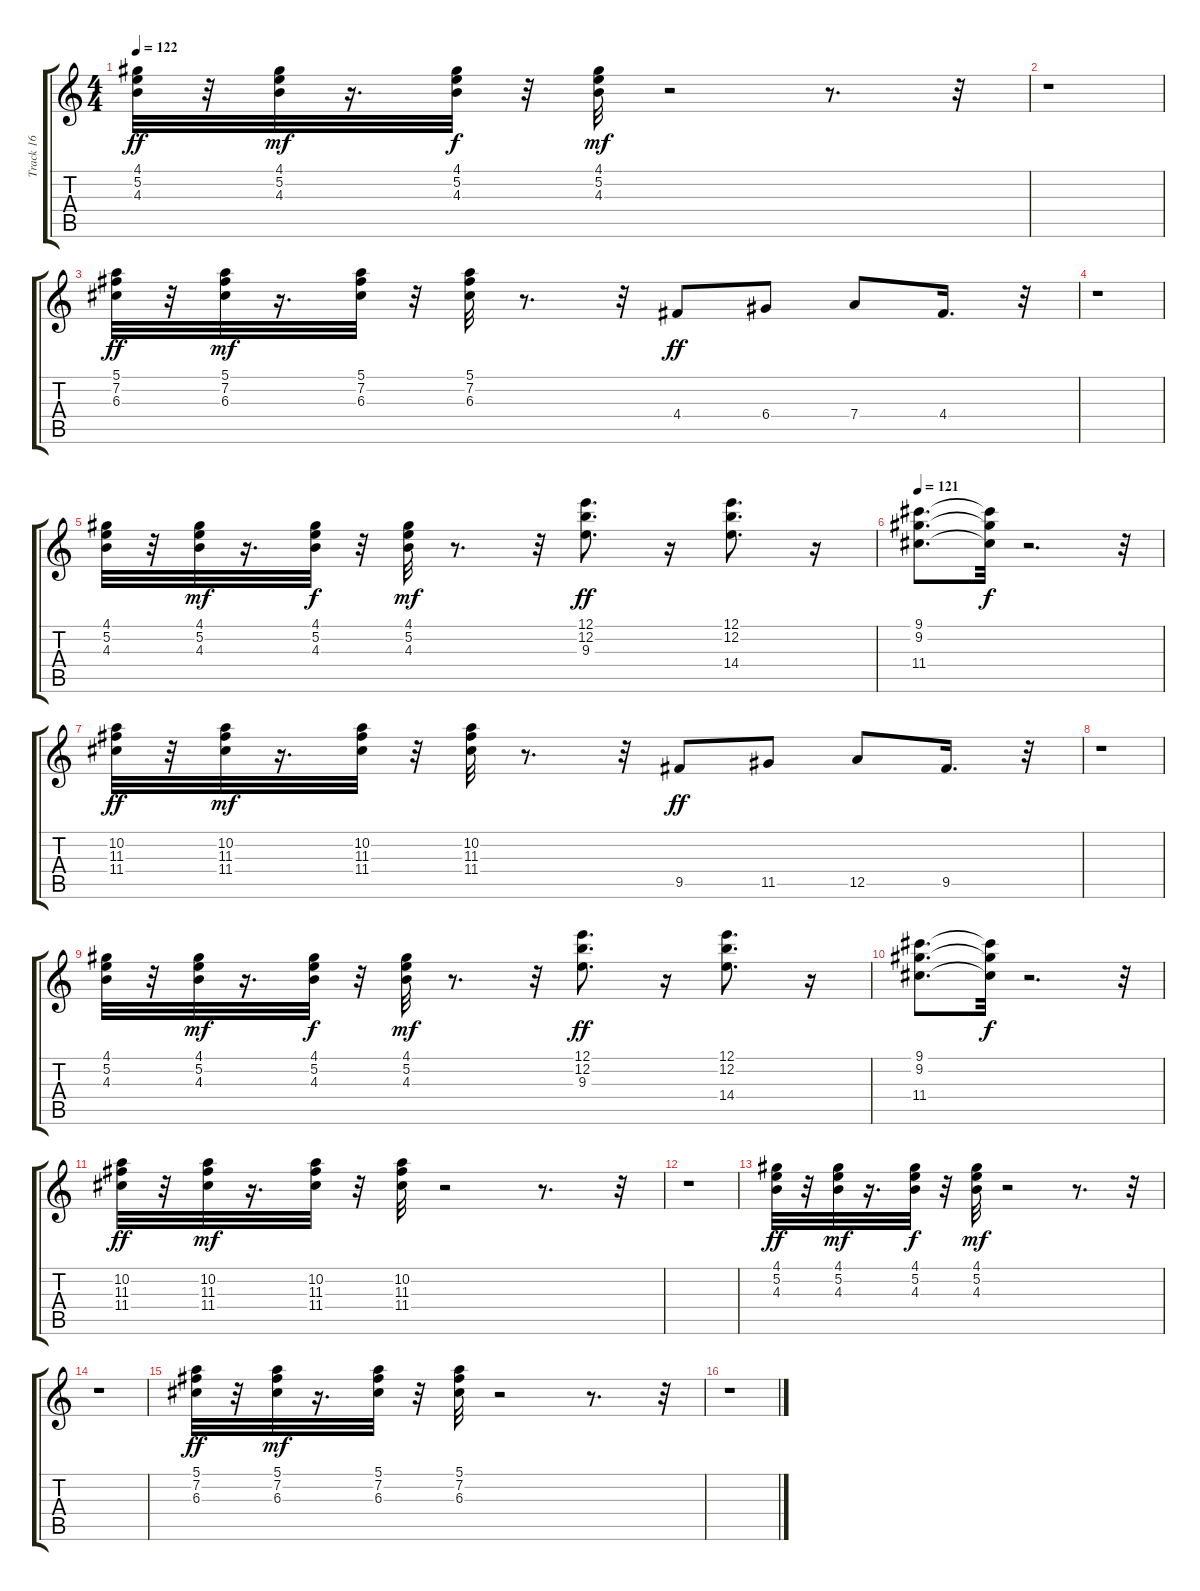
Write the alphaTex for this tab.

\track ("Track 16" "Track 16") {instrument overdrivenguitar}
\staff {score tabs}
\tuning (E4 B3 G3 D3 A2 E2) {hide}
\ts (4 4)
\tempo 122
\clef g2
\ks c
(4.1 5.2 4.3).32{dy ff} r.32 (4.1 5.2 4.3).32{dy mf} r.16{d} (4.1 5.2 4.3).32{dy f} r.32 (4.1 5.2 4.3).32{dy mf} r.2 r.8{d} r.32 |
r.1 |
(5.1 7.2 6.3).32{dy ff} r.32 (5.1 7.2 6.3).32{dy mf} r.16{d} (5.1 7.2 6.3).32 r.32 (5.1 7.2 6.3).32 r.8{d} r.32 4.4.8{dy ff} 6.4.8 7.4.8 4.4.16{d} r.32 |
r.1 |
(4.1 5.2 4.3).32 r.32 (4.1 5.2 4.3).32{dy mf} r.16{d} (4.1 5.2 4.3).32{dy f} r.32 (4.1 5.2 4.3).32{dy mf} r.8{d} r.32 (12.1 12.2 9.3).8{d dy ff} r.16 (12.1 12.2 14.4).8{d} r.16 |
\tempo 121
(9.1 9.2 11.4).8{d} (9.1{t} 9.2{t} 11.4{t}).32{dy f} r.2{d} r.32 |
(10.2 11.3 11.4).32{dy ff} r.32 (10.2 11.3 11.4).32{dy mf} r.16{d} (10.2 11.3 11.4).32 r.32 (10.2 11.3 11.4).32 r.8{d} r.32 9.5.8{dy ff} 11.5.8 12.5.8 9.5.16{d} r.32 |
r.1 |
(4.1 5.2 4.3).32 r.32 (4.1 5.2 4.3).32{dy mf} r.16{d} (4.1 5.2 4.3).32{dy f} r.32 (4.1 5.2 4.3).32{dy mf} r.8{d} r.32 (12.1 12.2 9.3).8{d dy ff} r.16 (12.1 12.2 14.4).8{d} r.16 |
(9.1 9.2 11.4).8{d} (9.1{t} 9.2{t} 11.4{t}).32{dy f} r.2{d} r.32 |
(10.2 11.3 11.4).32{dy ff} r.32 (10.2 11.3 11.4).32{dy mf} r.16{d} (10.2 11.3 11.4).32 r.32 (10.2 11.3 11.4).32 r.2 r.8{d} r.32 |
r.1 |
(4.1 5.2 4.3).32{dy ff} r.32 (4.1 5.2 4.3).32{dy mf} r.16{d} (4.1 5.2 4.3).32{dy f} r.32 (4.1 5.2 4.3).32{dy mf} r.2 r.8{d} r.32 |
r.1 |
(5.1 7.2 6.3).32{dy ff} r.32 (5.1 7.2 6.3).32{dy mf} r.16{d} (5.1 7.2 6.3).32 r.32 (5.1 7.2 6.3).32 r.2 r.8{d} r.32 |
r.1
